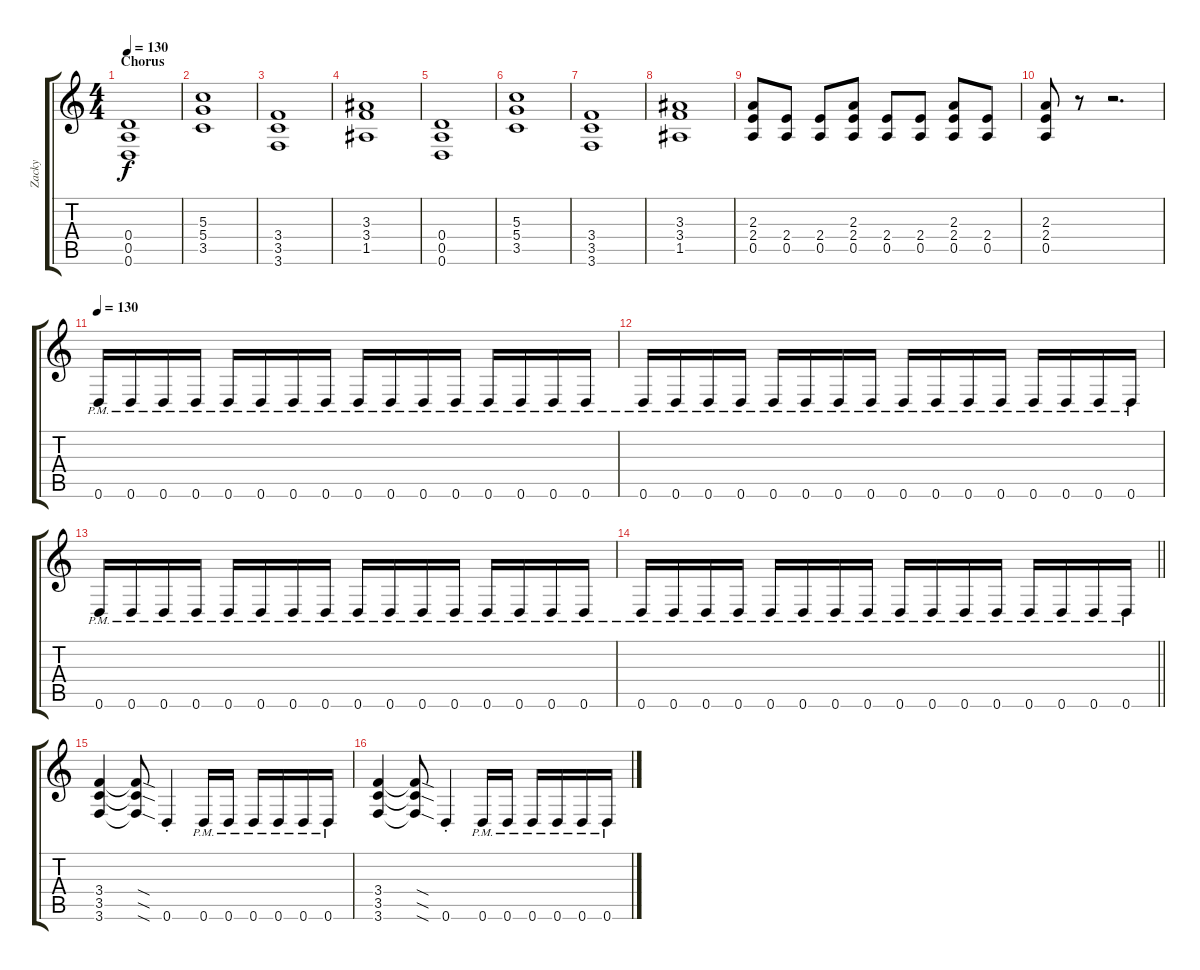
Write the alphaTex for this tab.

\track ("Zacky" "Zacky") {instrument distortionguitar}
\staff {score tabs}
\tuning (E4 B3 G3 D3 A2 D2) {hide}
\ts (4 4)
\section ("" "Chorus")
\tempo 130
\clef g2
\ks c
(0.4 0.5 0.6).1{dy f} |
(5.3 5.4 3.5).1 |
(3.4 3.5 3.6).1 |
(3.3 3.4 1.5).1 |
(0.4 0.5 0.6).1 |
(5.3 5.4 3.5).1 |
(3.4 3.5 3.6).1 |
(3.3 3.4 1.5).1 |
(2.3 2.4 0.5).8 (2.4 0.5).8 (2.4 0.5).8 (2.3 2.4 0.5).8 (2.4 0.5).8 (2.4 0.5).8 (2.3 2.4 0.5).8 (2.4 0.5).8 |
(2.3 2.4 0.5).8 r.8 r.2{d} |
\tempo 130
0.6{pm}.16 0.6{pm}.16 0.6{pm}.16 0.6{pm}.16 0.6{pm}.16 0.6{pm}.16 0.6{pm}.16 0.6{pm}.16 0.6{pm}.16 0.6{pm}.16 0.6{pm}.16 0.6{pm}.16 0.6{pm}.16 0.6{pm}.16 0.6{pm}.16 0.6{pm}.16 |
0.6{pm}.16 0.6{pm}.16 0.6{pm}.16 0.6{pm}.16 0.6{pm}.16 0.6{pm}.16 0.6{pm}.16 0.6{pm}.16 0.6{pm}.16 0.6{pm}.16 0.6{pm}.16 0.6{pm}.16 0.6{pm}.16 0.6{pm}.16 0.6{pm}.16 0.6{pm}.16 |
0.6{pm}.16 0.6{pm}.16 0.6{pm}.16 0.6{pm}.16 0.6{pm}.16 0.6{pm}.16 0.6{pm}.16 0.6{pm}.16 0.6{pm}.16 0.6{pm}.16 0.6{pm}.16 0.6{pm}.16 0.6{pm}.16 0.6{pm}.16 0.6{pm}.16 0.6{pm}.16 |
\barLineRight lightlight
0.6{pm}.16 0.6{pm}.16 0.6{pm}.16 0.6{pm}.16 0.6{pm}.16 0.6{pm}.16 0.6{pm}.16 0.6{pm}.16 0.6{pm}.16 0.6{pm}.16 0.6{pm}.16 0.6{pm}.16 0.6{pm}.16 0.6{pm}.16 0.6{pm}.16 0.6{pm}.16 |
(3.4 3.5 3.6).4 (3.4{sod t} 3.5{sod t} 3.6{sod t}).8 0.6{st}.4 0.6{pm}.16 0.6{pm}.16 0.6{pm}.16 0.6{pm}.16 0.6{pm}.16 0.6{pm}.16 |
(3.4 3.5 3.6).4 (3.4{sod t} 3.5{sod t} 3.6{sod t}).8 0.6{st}.4 0.6{pm}.16 0.6{pm}.16 0.6{pm}.16 0.6{pm}.16 0.6{pm}.16 0.6{pm}.16
